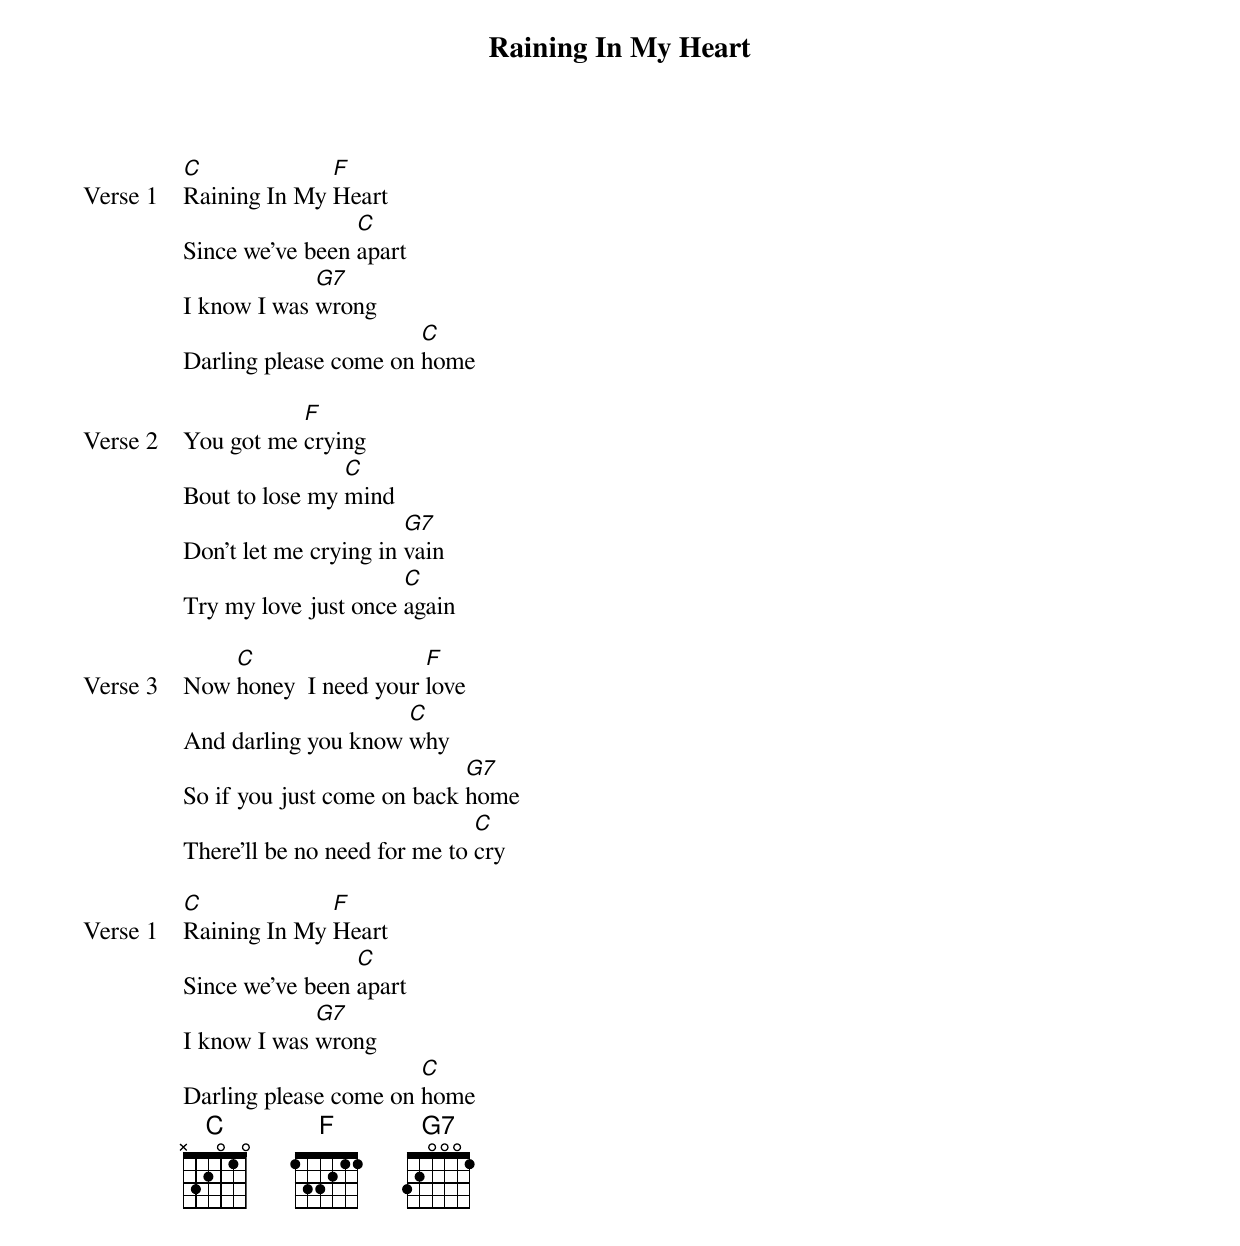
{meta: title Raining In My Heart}
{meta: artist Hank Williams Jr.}
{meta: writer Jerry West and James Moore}

{start_of_verse: Verse 1}
[C]Raining In My [F]Heart
Since we’ve been [C]apart
I know I was [G7]wrong
Darling please come on [C]home
{end_of_verse}

{start_of_verse: Verse 2}
You got me [F]crying
Bout to lose my [C]mind
Don’t let me crying in [G7]vain
Try my love just once [C]again
{end_of_verse}

{start_of_verse: Verse 3}
Now [C]honey  I need your [F]love
And darling you know [C]why
So if you just come on back [G7]home
There’ll be no need for me to [C]cry
{end_of_verse}

{start_of_verse: Verse 1}
[C]Raining In My [F]Heart
Since we’ve been [C]apart
I know I was [G7]wrong
Darling please come on [C]home
{end_of_verse}
